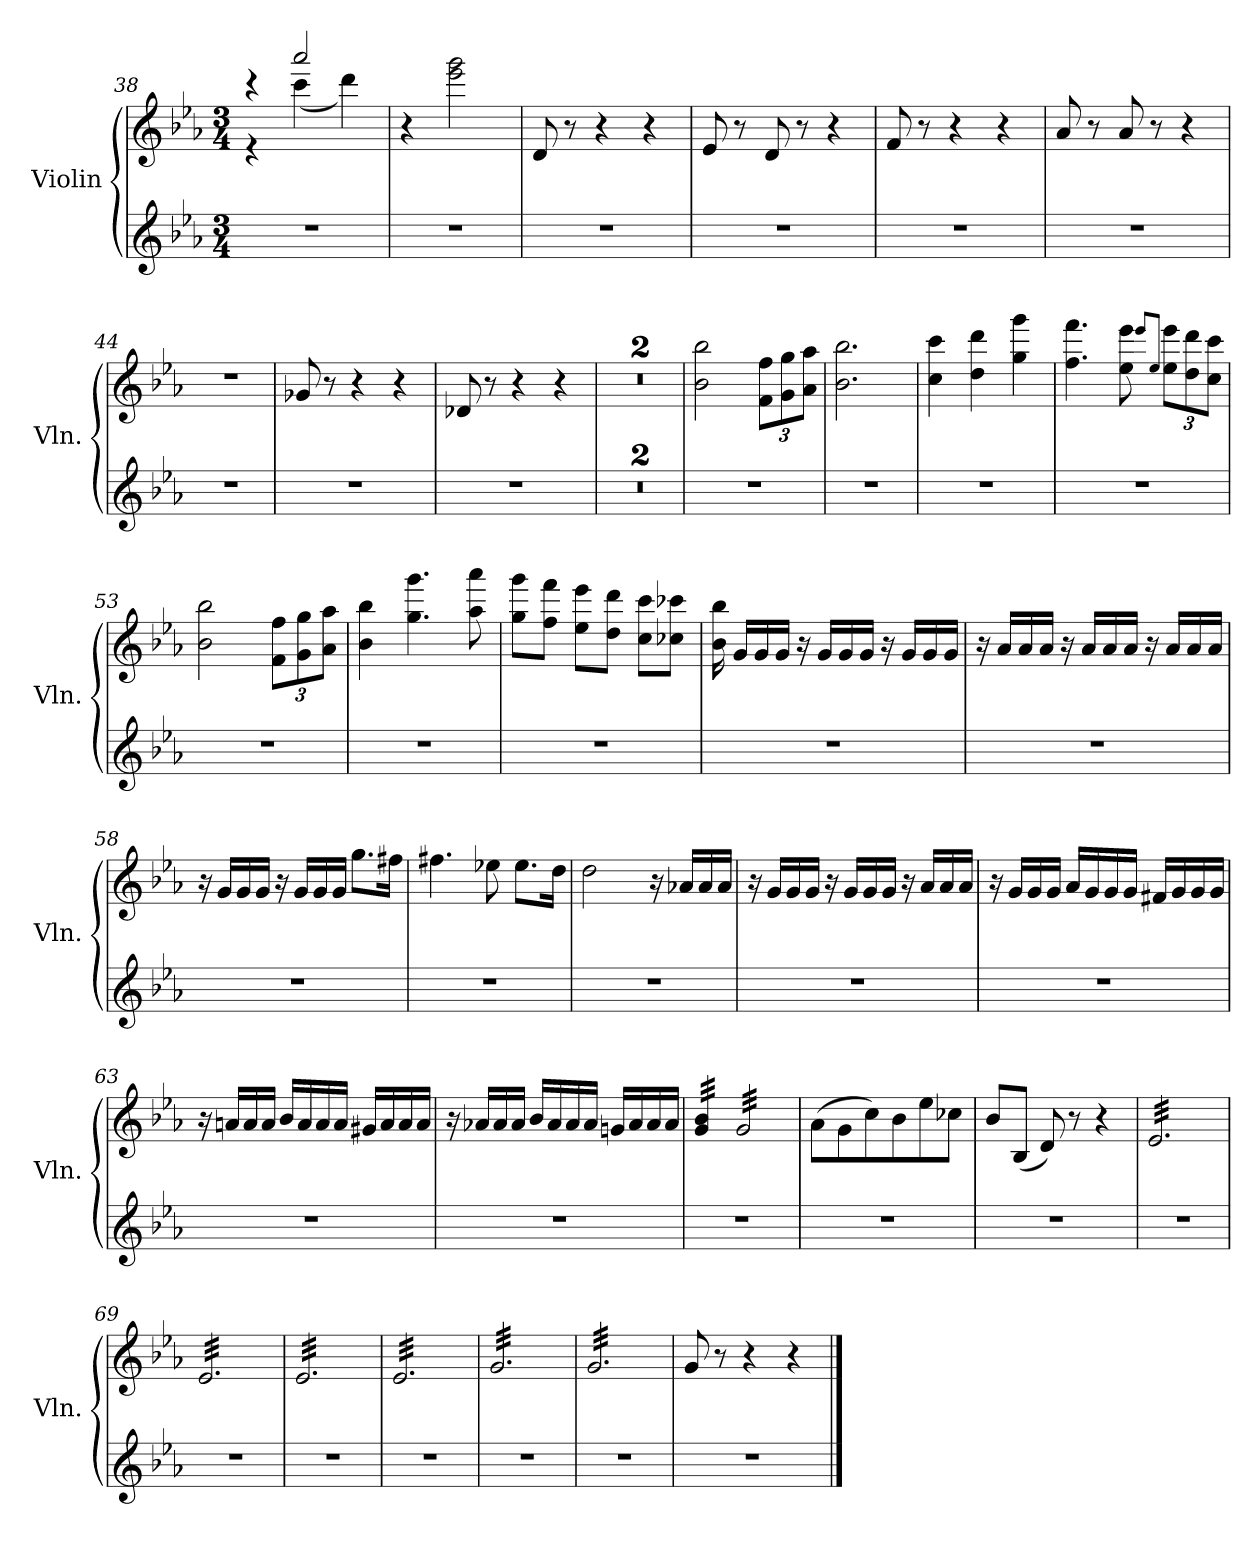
**kern	**kern
*part2	*part1
*staff2	*staff1
*I"Violin	*I"Violin
*I'Vln.	*I'Vln.
*clefG2	*clefG2
*k[b-e-a-]	*k[b-e-a-]
*M3/4	*M3/4
=38	=38
*	*^
2.r	4r	4r
.	2aaa-/	(4ccc\
.	.	4ddd\)
*	*v	*v
=39	=39
2.r	4r
.	2eee-\ 2ggg\
=40	=40
2.r	8d/
.	8r
.	4r
.	4r
!!LO:PB:g=z
=41	=41
2.r	8e-/
.	8r
.	8d/
.	8r
.	4r
=42	=42
2.r	8f/
.	8r
.	4r
.	4r
=43	=43
2.r	8a-/
.	8r
.	8a-/
.	8r
.	4r
=44	=44
2.r	2.r
=45	=45
2.r	8g-X/
.	8r
.	4r
.	4r
=46	=46
2.r	8d-X/
.	8r
.	4r
.	4r
=47	=47
2.r	2.r
=48	=48
2.r	2.r
=49	=49
2.r	2b-\ 2bb-\
*	*Xbrackettup
.	12f\ 12ff\L
.	12g\ 12gg\
.	12a-\ 12aa-\J
!!LO:LB:g=z
=50	=50
2.r	2.b-\ 2.bb-\
=51	=51
2.r	4cc\ 4ccc\
.	4dd\ 4ddd\
.	4gg\ 4ggg\
=52	=52
2.r	4.ff\ 4.fff\
.	8ee-\ 8eee-\
.	8qeee-/L
.	8qee-/J
.	12ee-\ 12eee-\L
.	12dd\ 12ddd\
.	12cc\ 12ccc\J
=53	=53
2.r	2b-\ 2bb-\
.	12f\ 12ff\L
.	12g\ 12gg\
.	12a-\ 12aa-\J
=54	=54
2.r	4b-\ 4bb-\
.	4.gg\ 4.ggg\
.	8aa-\ 8aaa-\
=55	=55
2.r	8gg\ 8ggg\L
.	8ff\ 8fff\J
.	8ee-\ 8eee-\L
.	8dd\ 8ddd\J
.	8cc\ 8ccc\L
.	8cc-X\ 8ccc-X\J
!!LO:LB:g=z
=56	=56
2.r	16b-\ 16bb-\
.	16g/LL
.	16g/
.	16g/JJ
.	16r
.	16g/LL
.	16g/
.	16g/JJ
.	16r
.	16g/LL
.	16g/
.	16g/JJ
=57	=57
2.r	16r
.	16a-/LL
.	16a-/
.	16a-/JJ
.	16r
.	16a-/LL
.	16a-/
.	16a-/JJ
.	16r
.	16a-/LL
.	16a-/
.	16a-/JJ
=58	=58
2.r	16r
.	16g/LL
.	16g/
.	16g/JJ
.	16r
.	16g/LL
.	16g/
.	16g/JJ
.	8.gg\L
.	16ff#X\Jk
=59	=59
2.r	4.ff#X\
.	8ee-X\
.	8.ee-\L
.	16dd\Jk
!!LO:LB:g=z
=60	=60
2.r	2dd\
.	16r
.	16a-X/LL
.	16a-/
.	16a-/JJ
=61	=61
2.r	16r
.	16g/LL
.	16g/
.	16g/JJ
.	16r
.	16g/LL
.	16g/
.	16g/JJ
.	16r
.	16a-/LL
.	16a-/
.	16a-/JJ
=62	=62
2.r	16r
.	16g/LL
.	16g/
.	16g/JJ
.	16a-/LL
.	16g/
.	16g/
.	16g/JJ
.	16f#X/LL
.	16g/
.	16g/
.	16g/JJ
!!LO:LB:g=z
=63	=63
2.r	16r
.	16an/LL
.	16a/
.	16a/JJ
.	16b-/LL
.	16a/
.	16a/
.	16a/JJ
.	16g#X/LL
.	16a/
.	16a/
.	16a/JJ
=64	=64
2.r	16r
.	16a-X/LL
.	16a-/
.	16a-/JJ
.	16b-/LL
.	16a-/
.	16a-/
.	16a-/JJ
.	16gn/LL
.	16a-/
.	16a-/
.	16a-/JJ
=65	=65
*	*tremolo
2.r	32g/ 32b-/LLL
.	32g/ 32b-/
.	32g/ 32b-/
.	32g/ 32b-/
.	32g/ 32b-/
.	32g/ 32b-/
.	32g/ 32b-/
.	32g/ 32b-/JJJ
.	32g/LLL
.	32g/
.	32g/
.	32g/
.	32g/
.	32g/
.	32g/
.	32g/
.	32g/
.	32g/
.	32g/
.	32g/
.	32g/
.	32g/
.	32g/
.	32g/JJJ
*	*Xtremolo
=66	=66
2.r	(8a-\L
.	8g\
.	8cc\)
.	8b-\
.	8ee-\
.	8cc-X\J
!!LO:LB:g=z
=67	=67
2.r	8b-/L
.	(8B-/J
.	8d/)
.	8r
.	4r
=68	=68
*	*tremolo
2.r	32e-/LLL
.	32e-/
.	32e-/
.	32e-/
.	32e-/
.	32e-/
.	32e-/
.	32e-/
.	32e-/
.	32e-/
.	32e-/
.	32e-/
.	32e-/
.	32e-/
.	32e-/
.	32e-/
.	32e-/
.	32e-/
.	32e-/
.	32e-/
.	32e-/
.	32e-/
.	32e-/
.	32e-/JJJ
=69	=69
2.r	32e-/LLL
.	32e-/
.	32e-/
.	32e-/
.	32e-/
.	32e-/
.	32e-/
.	32e-/
.	32e-/
.	32e-/
.	32e-/
.	32e-/
.	32e-/
.	32e-/
.	32e-/
.	32e-/
.	32e-/
.	32e-/
.	32e-/
.	32e-/
.	32e-/
.	32e-/
.	32e-/
.	32e-/JJJ
=70	=70
2.r	32e-/LLL
.	32e-/
.	32e-/
.	32e-/
.	32e-/
.	32e-/
.	32e-/
.	32e-/
.	32e-/
.	32e-/
.	32e-/
.	32e-/
.	32e-/
.	32e-/
.	32e-/
.	32e-/
.	32e-/
.	32e-/
.	32e-/
.	32e-/
.	32e-/
.	32e-/
.	32e-/
.	32e-/JJJ
=71	=71
2.r	32e-/LLL
.	32e-/
.	32e-/
.	32e-/
.	32e-/
.	32e-/
.	32e-/
.	32e-/
.	32e-/
.	32e-/
.	32e-/
.	32e-/
.	32e-/
.	32e-/
.	32e-/
.	32e-/
.	32e-/
.	32e-/
.	32e-/
.	32e-/
.	32e-/
.	32e-/
.	32e-/
.	32e-/JJJ
=72	=72
2.r	32g/LLL
.	32g/
.	32g/
.	32g/
.	32g/
.	32g/
.	32g/
.	32g/
.	32g/
.	32g/
.	32g/
.	32g/
.	32g/
.	32g/
.	32g/
.	32g/
.	32g/
.	32g/
.	32g/
.	32g/
.	32g/
.	32g/
.	32g/
.	32g/JJJ
=73	=73
2.r	32g/LLL
.	32g/
.	32g/
.	32g/
.	32g/
.	32g/
.	32g/
.	32g/
.	32g/
.	32g/
.	32g/
.	32g/
.	32g/
.	32g/
.	32g/
.	32g/
.	32g/
.	32g/
.	32g/
.	32g/
.	32g/
.	32g/
.	32g/
.	32g/JJJ
*	*Xtremolo
=74	=74
2.r	8g/
.	8r
.	4r
.	4r
==	==
*-	*-
